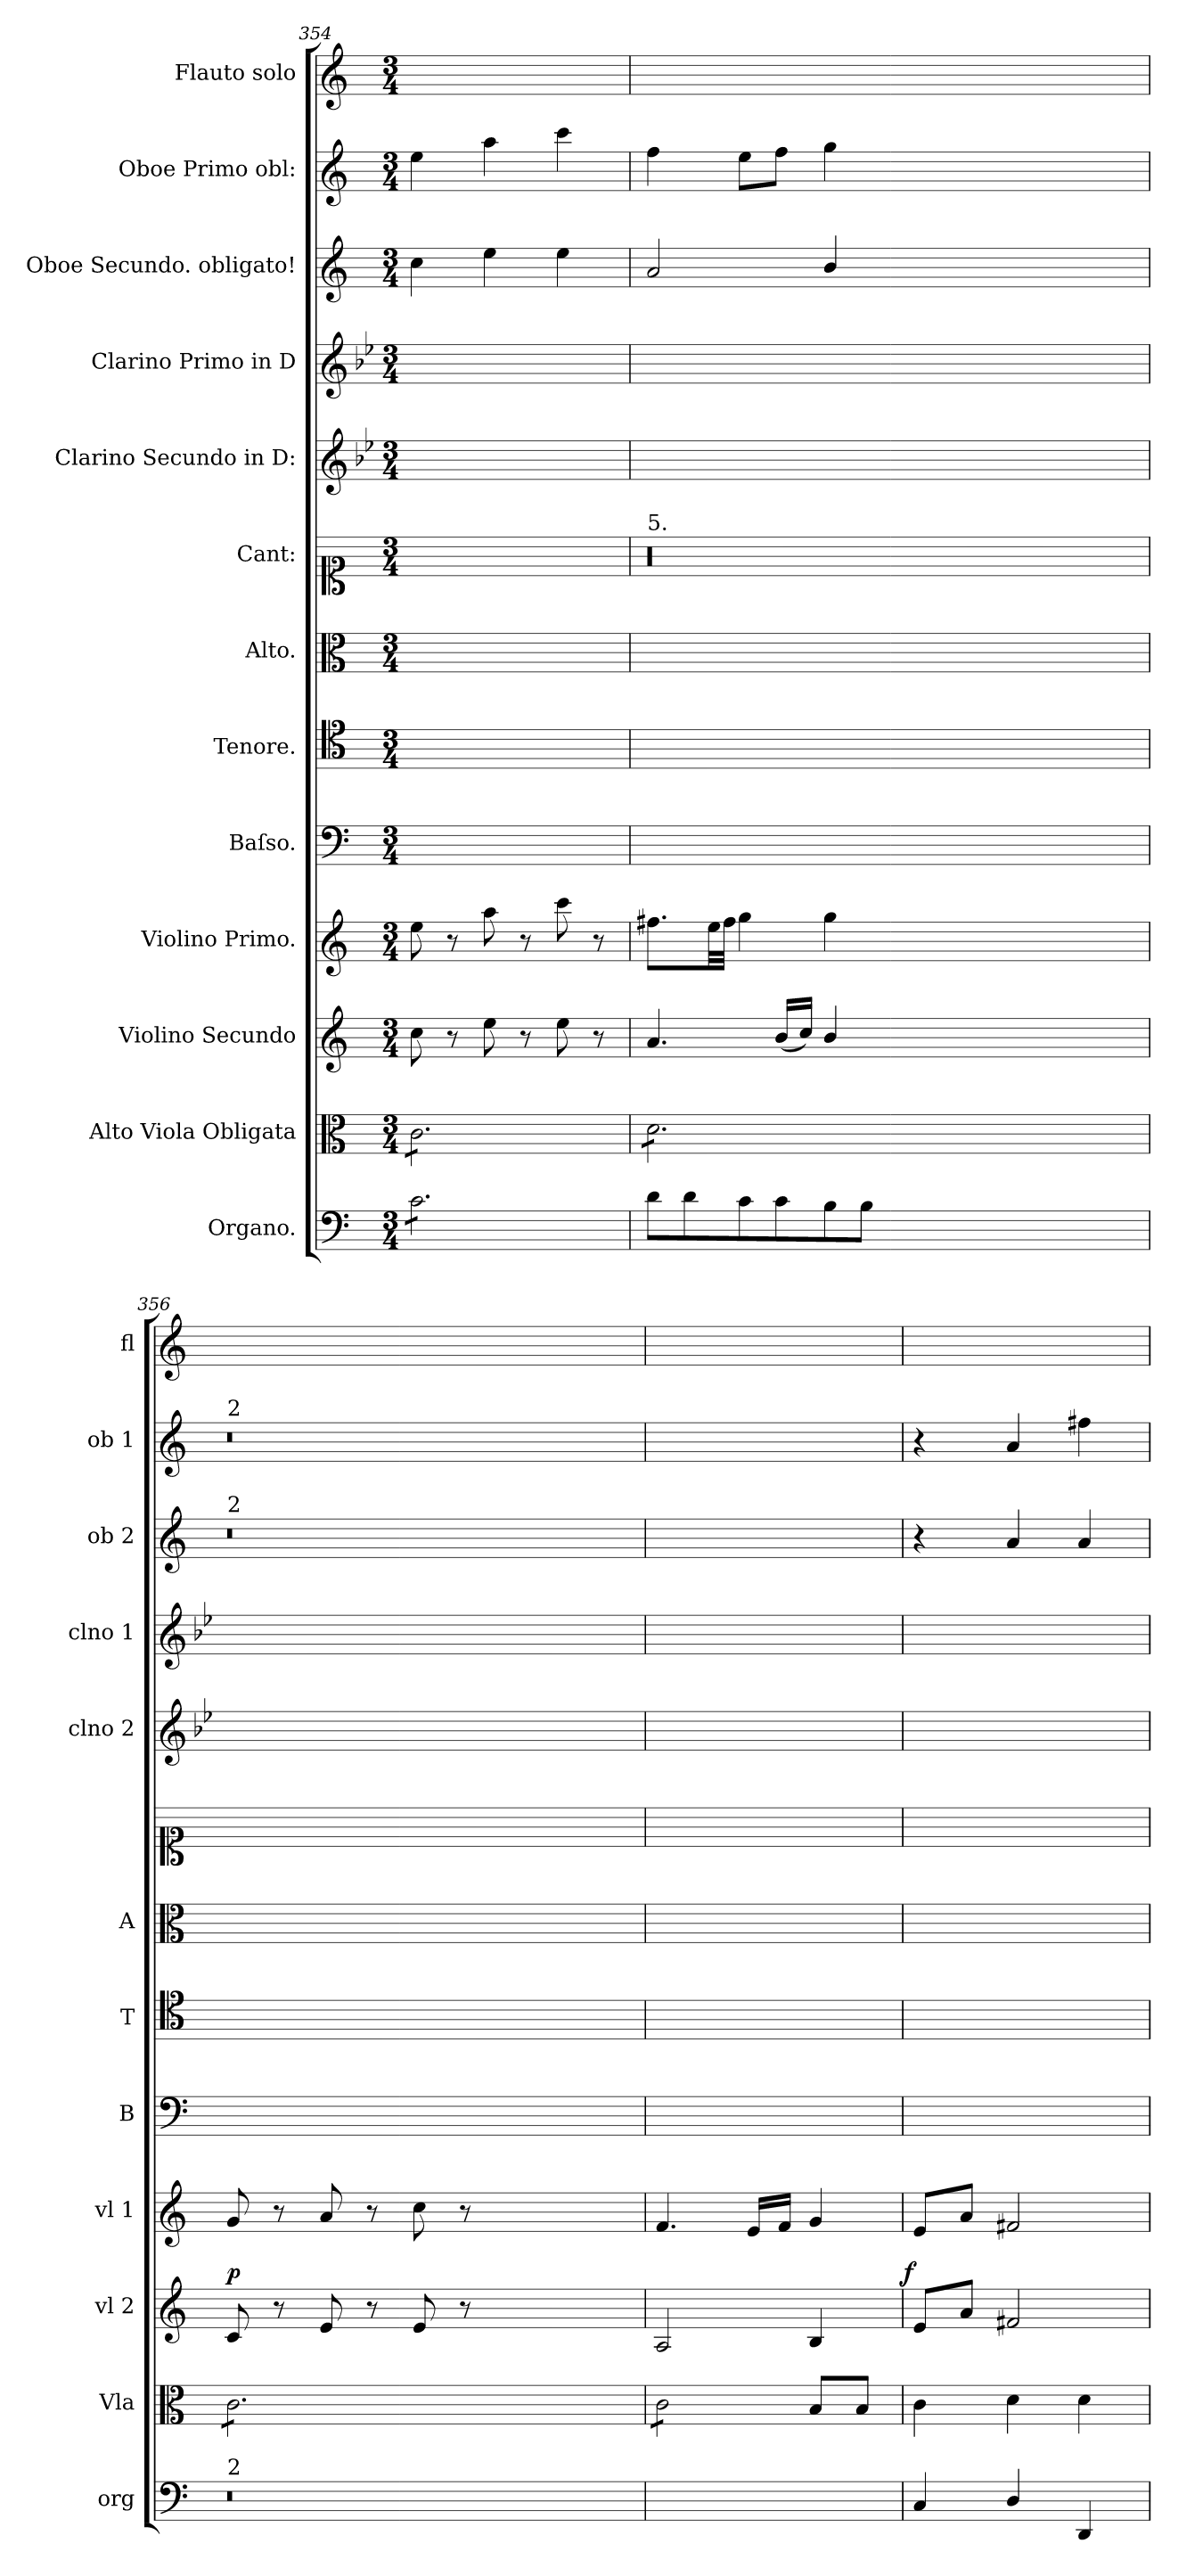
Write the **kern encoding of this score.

**kern	**kern	**kern	**dynam	**kern	**kern	**kern	**kern	**kern	**kern	**kern	**kern	**kern	**kern
*part13	*part12	*part11	*part11	*part10	*part9	*part8	*part7	*part6	*part5	*part4	*part3	*part2	*part1
*staff13	*staff12	*staff11	*staff11	*staff10	*staff9	*staff8	*staff7	*staff6	*staff5	*staff4	*staff3	*staff2	*staff1
*I"Organo.	*I"Alto Viola Obligata	*I"Violino Secundo	*	*I"Violino Primo.	*I"Baſso.	*I"Tenore.	*I"Alto.	*I"Cant:	*I"Clarino Secundo in D:	*I"Clarino Primo in D	*I"Oboe Secundo. obligato!	*I"Oboe Primo obl:	*I"Flauto solo
*I'org	*I'Vla	*I'vl 2	*	*I'vl 1	*I'B	*I'T	*I'A	*	*I'clno 2	*I'clno 1	*I'ob 2	*I'ob 1	*I'fl
*clefF4	*clefC3	*clefG2	*	*clefG2	*clefF4	*clefC4	*clefC3	*clefC1	*clefG2	*clefG2	*clefG2	*clefG2	*clefG2
*	*	*	*	*	*	*	*	*	*ITrd-1c-2	*ITrd-1c-2	*	*	*
*k[]	*k[]	*k[]	*	*k[]	*k[]	*k[]	*k[]	*k[]	*k[]	*k[]	*k[]	*k[]	*k[]
*C:	*C:	*C:	*	*C:	*C:	*C:	*C:	*C:	*C:	*C:	*C:	*C:	*C:
*M3/4	*M3/4	*M3/4	*	*M3/4	*M3/4	*M3/4	*M3/4	*M3/4	*M3/4	*M3/4	*M3/4	*M3/4	*M3/4
=354	=354	=354	=354	=354	=354	=354	=354	=354	=354	=354	=354	=354	=354
*tremolo	*	*	*	*	*	*	*	*	*	*	*	*	*
*	*tremolo	*	*	*	*	*	*	*	*	*	*	*	*
8c\L	8c\L	8cc\	.	8ee\	2.ryy	2.ryy	2.ryy	2.ryy	2.ryy	2.ryy	4cc\	4ee\	2.ryy
8c\	8c\	8r	.	8r	.	.	.	.	.	.	.	.	.
8c\	8c\	8ee\	.	8aa\	.	.	.	.	.	.	4ee\	4aa\	.
8c\	8c\	8r	.	8r	.	.	.	.	.	.	.	.	.
8c\	8c\	8ee\	.	8ccc\	.	.	.	.	.	.	4ee\	4ccc\	.
8c\J	8c\J	8r	.	8r	.	.	.	.	.	.	.	.	.
*Xtremolo	*	*	*	*	*	*	*	*	*	*	*	*	*
=355	=355	=355	=355	=355	=355	=355	=355	=355	=355	=355	=355	=355	=355
!	!	!	!	!	!	!	!	!LO:TX:a:t=5.	!	!	!	!	!
!	!	!	!	!	!	!	!	!LO:N:vis=00	!	!	!	!	!
8d\L	8d\L	4.a/	.	8.ff#X\L	2.ryy	2.ryy	2.ryy	0.r	2.ryy	2.ryy	2a/	4ff\	2.ryy
8d\	8d\	.	.	.	.	.	.	.	.	.	.	.	.
.	.	.	.	32ee\LL	.	.	.	.	.	.	.	.	.
.	.	.	.	32ff#\JJJ	.	.	.	.	.	.	.	.	.
8c\	8d\	.	.	4gg\	.	.	.	.	.	.	.	8ee\L	.
8c\	8d\	(<16b/LL	.	.	.	.	.	.	.	.	.	8ff\J	.
.	.	16cc/JJ)	.	.	.	.	.	.	.	.	.	.	.
8B\	8d\	4b/	.	4gg\	.	.	.	.	.	.	4b/	4gg\	.
8B\J	8d\J	.	.	.	.	.	.	.	.	.	.	.	.
0ryy	0ryy	0ryy	.	0ryy	0ryy	0ryy	0ryy	.	0ryy	0ryy	0ryy	0ryy	0ryy
4ryy	4ryy	4ryy	.	4ryy	4ryy	4ryy	4ryy	.	4ryy	4ryy	4ryy	4ryy	4ryy
=356	=356	=356	=356	=356	=356	=356	=356	=356	=356	=356	=356	=356	=356
!	!	!	!	!	!	!	!	!	!	!	!	!LO:TX:a:t=2	!
!	!	!	!	!	!	!	!	!	!	!	!LO:TX:a:t=2	!	!
!LO:TX:a:t=2	!	!	!	!	!	!	!	!	!	!	!	!	!
!LO:N:vis=0	!	!	!LO:DY:a	!	!	!	!	!	!	!	!LO:N:vis=0	!LO:N:vis=0	!
1.r	8c\L	8c/	p	8g/	2.ryy	2.ryy	2.ryy	1.ryy	2.ryy	2.ryy	1.r	1.r	2.ryy
.	8c\	8r	.	8r	.	.	.	.	.	.	.	.	.
.	8c\	8e/	.	8a/	.	.	.	.	.	.	.	.	.
.	8c\	8r	.	8r	.	.	.	.	.	.	.	.	.
.	8c\	8e/	.	8cc\	.	.	.	.	.	.	.	.	.
.	8c\J	8r	.	8r	.	.	.	.	.	.	.	.	.
.	2.ryy	2.ryy	.	2.ryy	2.ryy	2.ryy	2.ryy	.	2.ryy	2.ryy	.	.	2.ryy
=357	=357	=357	=357	=357	=357	=357	=357	=357	=357	=357	=357	=357	=357
2.ryy	8c\L	2A/	.	4.f/	2.ryy	2.ryy	2.ryy	2.ryy	2.ryy	2.ryy	2.ryy	2.ryy	2.ryy
.	8c\	.	.	.	.	.	.	.	.	.	.	.	.
.	8c\	.	.	.	.	.	.	.	.	.	.	.	.
.	8c\J	.	.	16e/LL	.	.	.	.	.	.	.	.	.
*	*Xtremolo	*	*	*	*	*	*	*	*	*	*	*	*
.	.	.	.	16f/JJ	.	.	.	.	.	.	.	.	.
.	8B/L	4B/	.	4g/	.	.	.	.	.	.	.	.	.
.	8B/J	.	.	.	.	.	.	.	.	.	.	.	.
=358	=358	=358	=358	=358	=358	=358	=358	=358	=358	=358	=358	=358	=358
!	!	!	!LO:DY:a:rj	!	!	!	!	!	!	!	!	!	!
4C/	4c\	8e/L	f	8e/L	2.ryy	2.ryy	2.ryy	2.ryy	2.ryy	2.ryy	4r	4r	2.ryy
.	.	8a/J	.	8a/J	.	.	.	.	.	.	.	.	.
4D/	4d\	2f#X/	.	2f#X/	.	.	.	.	.	.	4a/	4a/	.
4DD/	4d\	.	.	.	.	.	.	.	.	.	4a/	4ff#X\	.
=	=	=	=	=	=	=	=	=	=	=	=	=	=
*-	*-	*-	*-	*-	*-	*-	*-	*-	*-	*-	*-	*-	*-
